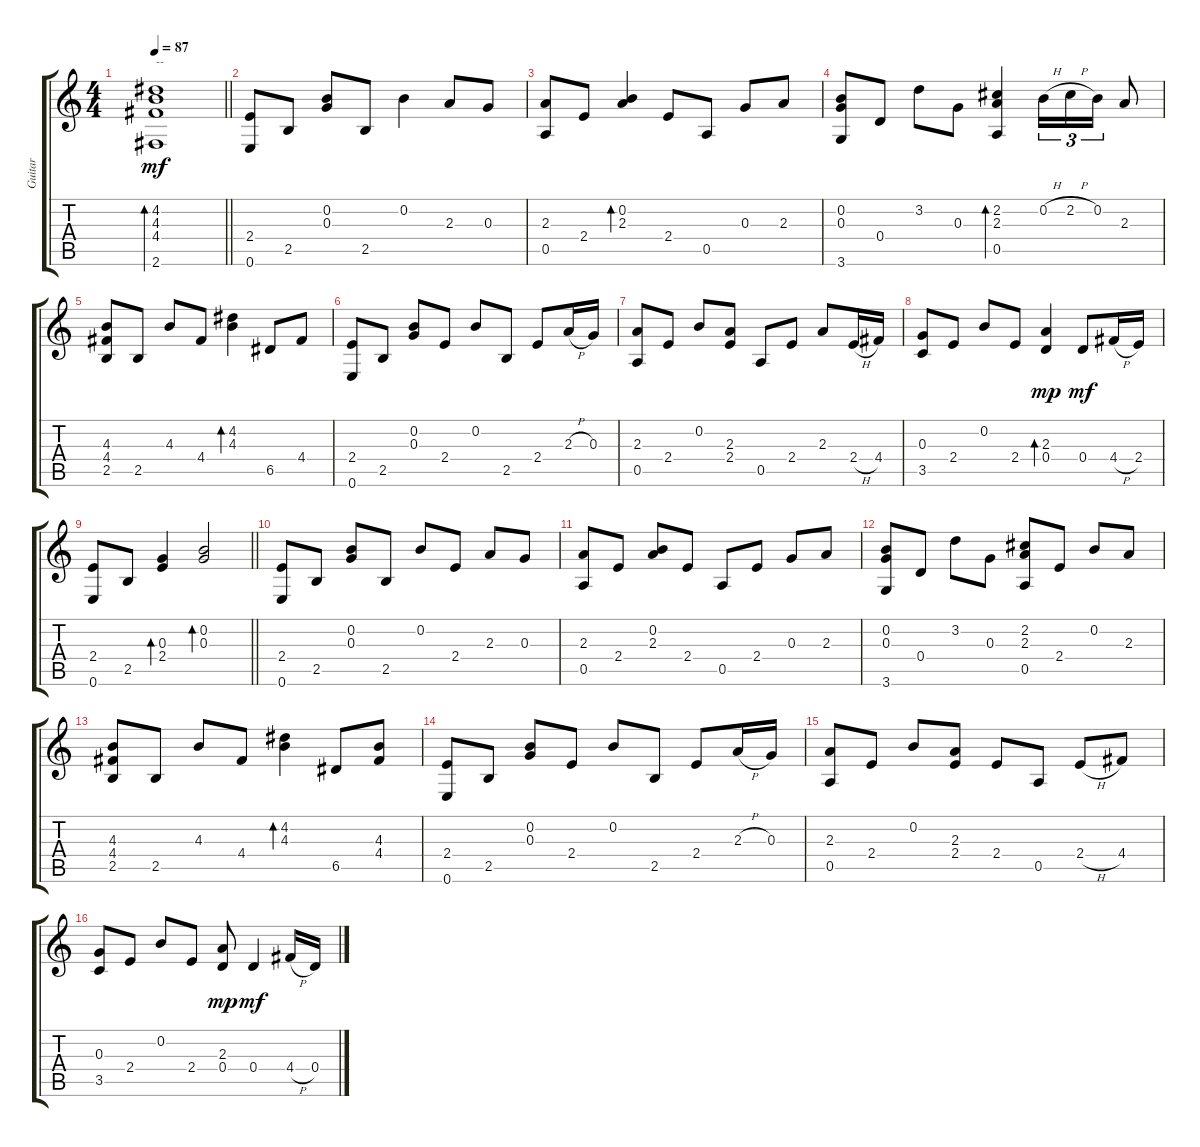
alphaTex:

\track ("Guitar" "Guitar") {instrument acousticguitarnylon}
\staff {score tabs}
\tuning (E4 B3 G3 D3 A2 E2) {hide}
\ts (4 4)
\tempo 87
\clef g2
\barLineRight lightlight
\ks c
(4.2 4.3 4.4 2.6).1{bd 120 txt "--" dy mf} |
(2.4 0.6).8 2.5.8 (0.2 0.3).8 2.5.8 0.2.4 2.3.8 0.3.8 |
(2.3 0.5).8 2.4.8 (0.2 2.3).4{bd 60} 2.4.8 0.5.8 0.3.8 2.3.8 |
(0.2 0.3 3.6).8 0.4.8 3.2.8 0.3.8 (2.2 2.3 0.5).4{bd 60} 0.2{h}.16{tu (3 2)} 2.2{h}.16{tu (3 2)} 0.2.16{tu (3 2)} 2.3.8 |
(4.3 4.4 2.5).8 2.5.8 4.3.8 4.4.8 (4.2 4.3).4{bd 60} 6.5.8 4.4.8 |
(2.4 0.6).8 2.5.8 (0.2 0.3).8 2.4.8 0.2.8 2.5.8 2.4.8 2.3{h}.16 0.3.16 |
(2.3 0.5).8 2.4.8 0.2.8 (2.3 2.4).8 0.5.8 2.4.8 2.3.8 2.4{h}.16 4.4.16 |
(0.3 3.5).8 2.4.8 0.2.8 2.4.8 (2.3 0.4).4{bd 60 dy mp} 0.4.8{dy mf} 4.4{h}.16 2.4.16 |
\barLineRight lightlight
(2.4 0.6).8 2.5.8 (0.3 2.4).4{bd 60} (0.2 0.3).2{bd 60} |
(2.4 0.6).8 2.5.8 (0.2 0.3).8 2.5.8 0.2.8 2.4.8 2.3.8 0.3.8 |
(2.3 0.5).8 2.4.8 (0.2 2.3).8 2.4.8 0.5.8 2.4.8 0.3.8 2.3.8 |
(0.2 0.3 3.6).8 0.4.8 3.2.8 0.3.8 (2.2 2.3 0.5).8 2.4.8 0.2.8 2.3.8 |
(4.3 4.4 2.5).8 2.5.8 4.3.8 4.4.8 (4.2 4.3).4{bd 60} 6.5.8 (4.3 4.4).8 |
(2.4 0.6).8 2.5.8 (0.2 0.3).8 2.4.8 0.2.8 2.5.8 2.4.8 2.3{h}.16 0.3.16 |
(2.3 0.5).8 2.4.8 0.2.8 (2.3 2.4).8 2.4.8 0.5.8 2.4{h}.8 4.4.8 |
(0.3 3.5).8 2.4.8 0.2.8 2.4.8 (2.3 0.4).8{dy mp} 0.4.4{dy mf} 4.4{h}.16 0.4.16
